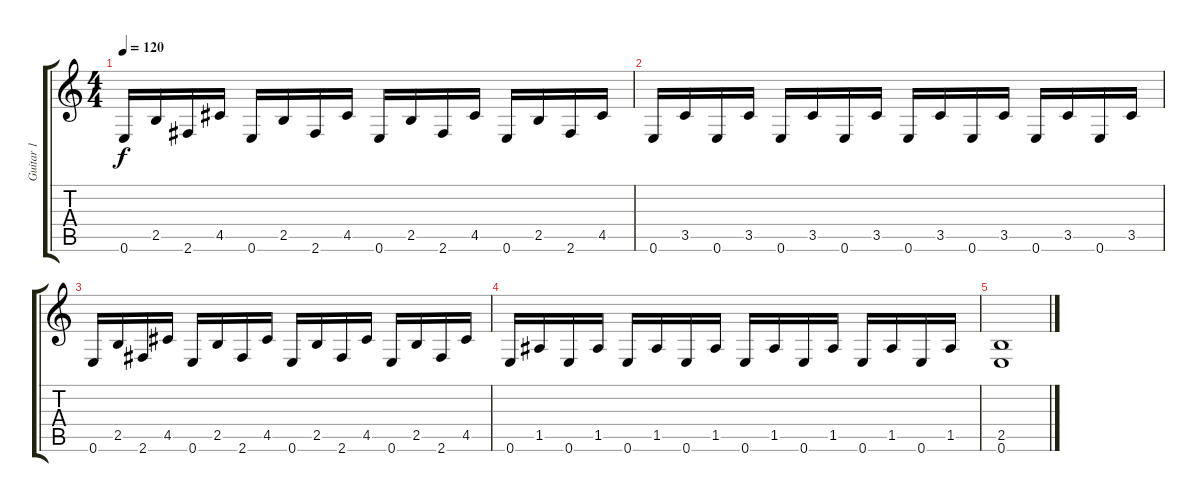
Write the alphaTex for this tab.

\track ("Guitar 1" "Guitar 1") {instrument distortionguitar}
\staff {score tabs}
\tuning (E4 B3 G3 D3 A2 E2) {hide}
\ts (4 4)
\tempo 120
\clef g2
\ks c
0.6.16{dy f} 2.5.16 2.6.16 4.5.16 0.6.16 2.5.16 2.6.16 4.5.16 0.6.16 2.5.16 2.6.16 4.5.16 0.6.16 2.5.16 2.6.16 4.5.16 |
0.6.16 3.5.16 0.6.16 3.5.16 0.6.16 3.5.16 0.6.16 3.5.16 0.6.16 3.5.16 0.6.16 3.5.16 0.6.16 3.5.16 0.6.16 3.5.16 |
0.6.16 2.5.16 2.6.16 4.5.16 0.6.16 2.5.16 2.6.16 4.5.16 0.6.16 2.5.16 2.6.16 4.5.16 0.6.16 2.5.16 2.6.16 4.5.16 |
0.6.16 1.5.16 0.6.16 1.5.16 0.6.16 1.5.16 0.6.16 1.5.16 0.6.16 1.5.16 0.6.16 1.5.16 0.6.16 1.5.16 0.6.16 1.5.16 |
(2.5 0.6).1
